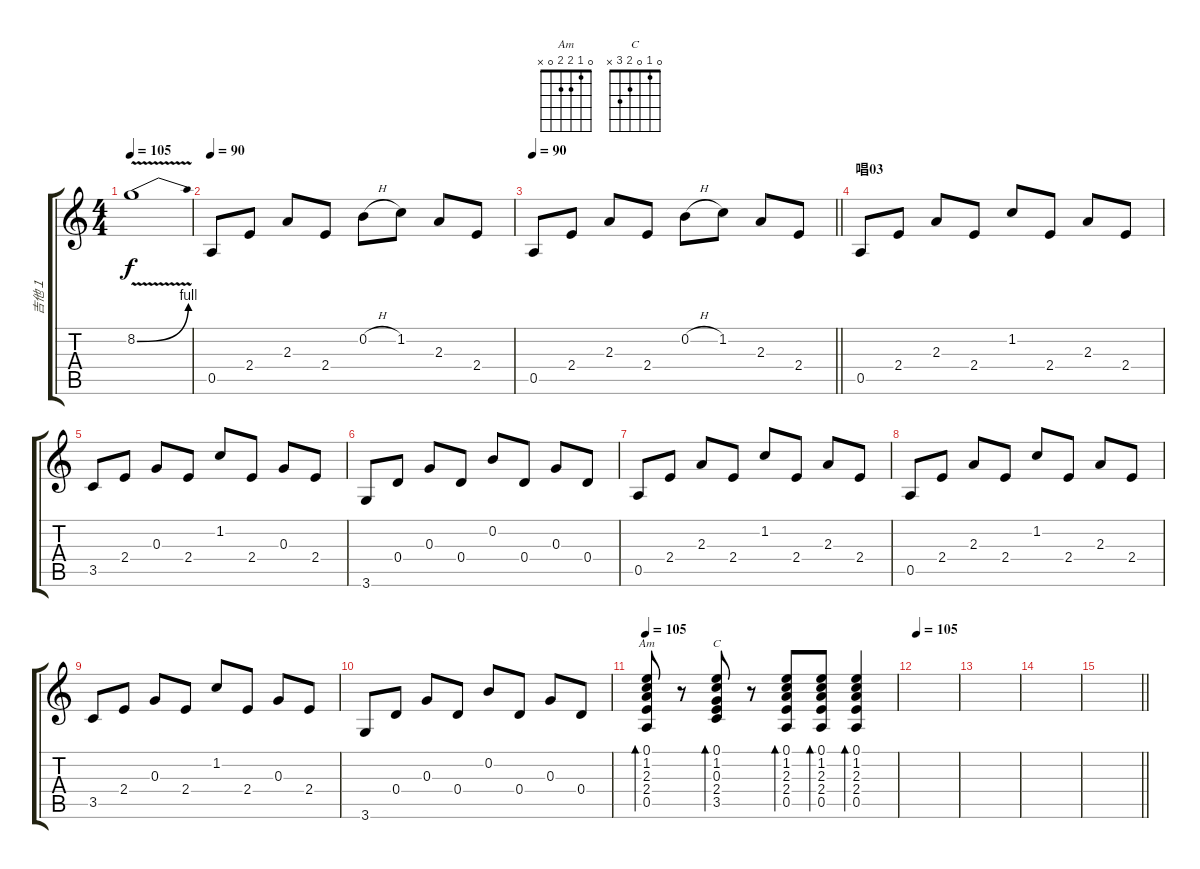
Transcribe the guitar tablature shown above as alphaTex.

\track ("吉他１" "吉他１") {instrument overdrivenguitar}
\staff {score tabs}
\tuning (E4 B3 G3 D3 A2 E2) {hide}
\chord ("Am" 0 1 2 2 0 x)
\chord ("C" 0 1 0 2 3 x)
\ts (4 4)
\tempo 105
\clef g2
\ks c
8.2{be (bend 0 0 60 4) v}.1{dy f} |
\tempo 90
0.5.8{volume 16 instrument electricguitarclean} 2.4.8 2.3.8 2.4.8 0.2{h}.8 1.2.8 2.3.8 2.4.8 |
\tempo 90
\barLineRight lightlight
0.5.8{volume 16 instrument electricguitarclean} 2.4.8 2.3.8 2.4.8 0.2{h}.8 1.2.8 2.3.8 2.4.8 |
\section ("" "唱03")
0.5.8 2.4.8 2.3.8 2.4.8 1.2.8 2.4.8 2.3.8 2.4.8 |
3.5.8 2.4.8 0.3.8 2.4.8 1.2.8 2.4.8 0.3.8 2.4.8 |
3.6.8 0.4.8 0.3.8 0.4.8 0.2.8 0.4.8 0.3.8 0.4.8 |
0.5.8{txt " "} 2.4.8 2.3.8 2.4.8 1.2.8 2.4.8 2.3.8 2.4.8 |
0.5.8 2.4.8 2.3.8 2.4.8 1.2.8 2.4.8 2.3.8 2.4.8 |
3.5.8 2.4.8 0.3.8 2.4.8 1.2.8 2.4.8 0.3.8 2.4.8 |
3.6.8 0.4.8 0.3.8 0.4.8 0.2.8 0.4.8 0.3.8 0.4.8 |
\tempo 105
(0.1 1.2 2.3 2.4 0.5).8{bd 60 ch "Am"} r.8 (0.1 1.2 0.3 2.4 3.5).8{bd 60 ch "C"} r.8 (0.1 1.2 2.3 2.4 0.5).8{bd 60} (0.1 1.2 2.3 2.4 0.5).8{bd 60} (0.1 1.2 2.3 2.4 0.5).4{bd 60} |
\tempo 105
|
|
|
\barLineRight lightlight
